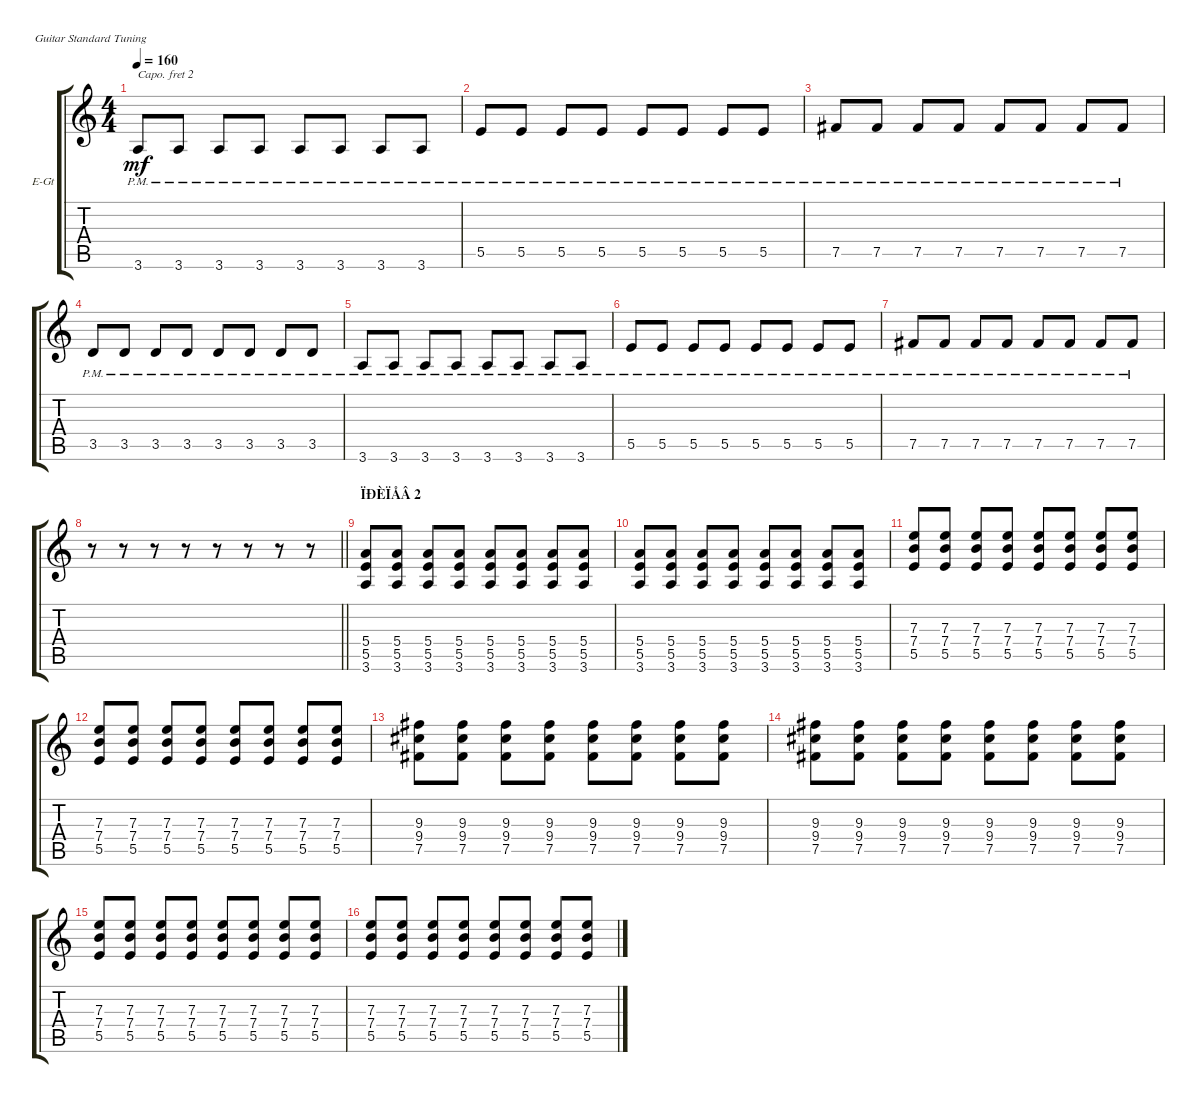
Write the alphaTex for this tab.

\bracketExtendMode groupsimilarinstruments
\firstSystemTrackNameOrientation horizontal
\otherSystemsTrackNameOrientation horizontal
\track ("Electric Guitar 1" "E-Gt") {instrument overdrivenguitar}
\staff {score tabs}
\capo 2
\tuning (E4 B3 G3 D3 A2 E2)
\ts (4 4)
\tempo 160
\clef g2
\ks c
3.6{pm}.8{dy mf} 3.6{pm}.8 3.6{pm}.8 3.6{pm}.8 3.6{pm}.8 3.6{pm}.8 3.6{pm}.8 3.6{pm}.8 |
5.5{pm}.8 5.5{pm}.8 5.5{pm}.8 5.5{pm}.8 5.5{pm}.8 5.5{pm}.8 5.5{pm}.8 5.5{pm}.8 |
7.5{pm}.8 7.5{pm}.8 7.5{pm}.8 7.5{pm}.8 7.5{pm}.8 7.5{pm}.8 7.5{pm}.8 7.5{pm}.8 |
3.5{pm}.8 3.5{pm}.8 3.5{pm}.8 3.5{pm}.8 3.5{pm}.8 3.5{pm}.8 3.5{pm}.8 3.5{pm}.8 |
3.6{pm}.8 3.6{pm}.8 3.6{pm}.8 3.6{pm}.8 3.6{pm}.8 3.6{pm}.8 3.6{pm}.8 3.6{pm}.8 |
5.5{pm}.8 5.5{pm}.8 5.5{pm}.8 5.5{pm}.8 5.5{pm}.8 5.5{pm}.8 5.5{pm}.8 5.5{pm}.8 |
7.5{pm}.8 7.5{pm}.8 7.5{pm}.8 7.5{pm}.8 7.5{pm}.8 7.5{pm}.8 7.5{pm}.8 7.5{pm}.8 |
\barLineRight lightlight
r.8 r.8 r.8 r.8 r.8 r.8 r.8 r.8 |
\section ("" "ÏÐÈÏÅÂ 2")
(5.4 5.5 3.6).8 (5.4 5.5 3.6).8 (5.4 5.5 3.6).8 (5.4 5.5 3.6).8 (5.4 5.5 3.6).8 (5.4 5.5 3.6).8 (5.4 5.5 3.6).8 (5.4 5.5 3.6).8 |
(5.4 5.5 3.6).8 (5.4 5.5 3.6).8 (5.4 5.5 3.6).8 (5.4 5.5 3.6).8 (5.4 5.5 3.6).8 (5.4 5.5 3.6).8 (5.4 5.5 3.6).8 (5.4 5.5 3.6).8 |
(7.3 7.4 5.5).8 (7.3 7.4 5.5).8 (7.3 7.4 5.5).8 (7.3 7.4 5.5).8 (7.3 7.4 5.5).8 (7.3 7.4 5.5).8 (7.3 7.4 5.5).8 (7.3 7.4 5.5).8 |
(7.3 7.4 5.5).8 (7.3 7.4 5.5).8 (7.3 7.4 5.5).8 (7.3 7.4 5.5).8 (7.3 7.4 5.5).8 (7.3 7.4 5.5).8 (7.3 7.4 5.5).8 (7.3 7.4 5.5).8 |
(9.3 9.4 7.5).8 (9.3 9.4 7.5).8 (9.3 9.4 7.5).8 (9.3 9.4 7.5).8 (9.3 9.4 7.5).8 (9.3 9.4 7.5).8 (9.3 9.4 7.5).8 (9.3 9.4 7.5).8 |
(9.3 9.4 7.5).8 (9.3 9.4 7.5).8 (9.3 9.4 7.5).8 (9.3 9.4 7.5).8 (9.3 9.4 7.5).8 (9.3 9.4 7.5).8 (9.3 9.4 7.5).8 (9.3 9.4 7.5).8 |
(7.3 7.4 5.5).8 (7.3 7.4 5.5).8 (7.3 7.4 5.5).8 (7.3 7.4 5.5).8 (7.3 7.4 5.5).8 (7.3 7.4 5.5).8 (7.3 7.4 5.5).8 (7.3 7.4 5.5).8 |
(7.3 7.4 5.5).8 (7.3 7.4 5.5).8 (7.3 7.4 5.5).8 (7.3 7.4 5.5).8 (7.3 7.4 5.5).8 (7.3 7.4 5.5).8 (7.3 7.4 5.5).8 (7.3 7.4 5.5).8
